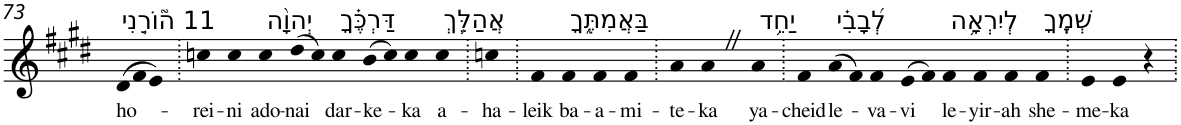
**kern	**text
*part1	*part1
*staff1	*staff1
*I"Piano	*
*I'Pno	*
!!LO:PB:g=z
*clefG2	*
*k[f#c#g#d#]	*
*E:	*
*Xtuplet	*
=73	=73
!LO:TX:a:t=11 ה֘וֹרֵ֤נִי	!
!	!LO:LY:b
(>12d#	ho-
12f#	.
12e)	.
=74.	=74.
!	!LO:LY:b
4ccn	-rei-
!	!LO:LY:b
4cc	-ni
!LO:TX:a:t=יְהוָ֨ה	!
!	!LO:LY:b
4cc	ado-
!	!LO:LY:b
(>8dd#	-nai
8cc)	.
!LO:TX:a:t=דַּרְכֶּ֗ךָ	!
!	!LO:LY:b
4cc	dar-
!	!LO:LY:b
(>8b	-ke-
8cc)	.
!	!LO:LY:b
4cc	-ka
!LO:TX:a:t=אֲהַלֵּ֥ךְ	!
!	!LO:LY:b
4cc	a-
=75.	=75.
!	!LO:LY:b
4ccn	-ha-
=76.	=76.
!	!LO:LY:b
4f#	-leik
!LO:TX:a:t=בַּאֲמִתֶּ֑ךָ	!
!	!LO:LY:b
4f#	ba-
!	!LO:LY:b
4f#	-a-
!	!LO:LY:b
4f#	-mi-
=77.	=77.
!	!LO:LY:b
4a	-te-
!	!LO:LY:b
4aZ	-ka
!LO:TX:a:t=יַחֵ֥ד	!
!	!LO:LY:b
4a	ya-
=78.	=78.
!	!LO:LY:b
4f#	-cheid
!LO:TX:a:t=לְ֝בָבִ֗י	!
!	!LO:LY:b
(>8a	le-
8f#)	.
!	!LO:LY:b
4f#	-va-
!	!LO:LY:b
(>8e	-vi
8f#)	.
!LO:TX:a:t=לְיִרְאָ֥ה	!
!	!LO:LY:b
4f#	le-
!	!LO:LY:b
4f#	-yir-
!	!LO:LY:b
4f#	-ah
!LO:TX:a:t=שְׁמֶֽךָ	!
!	!LO:LY:b
4f#	she-
=79.	=79.
!	!LO:LY:b
4e	-me-
!	!LO:LY:b
4e	-ka
4r	.
=.	=.
*-	*-
